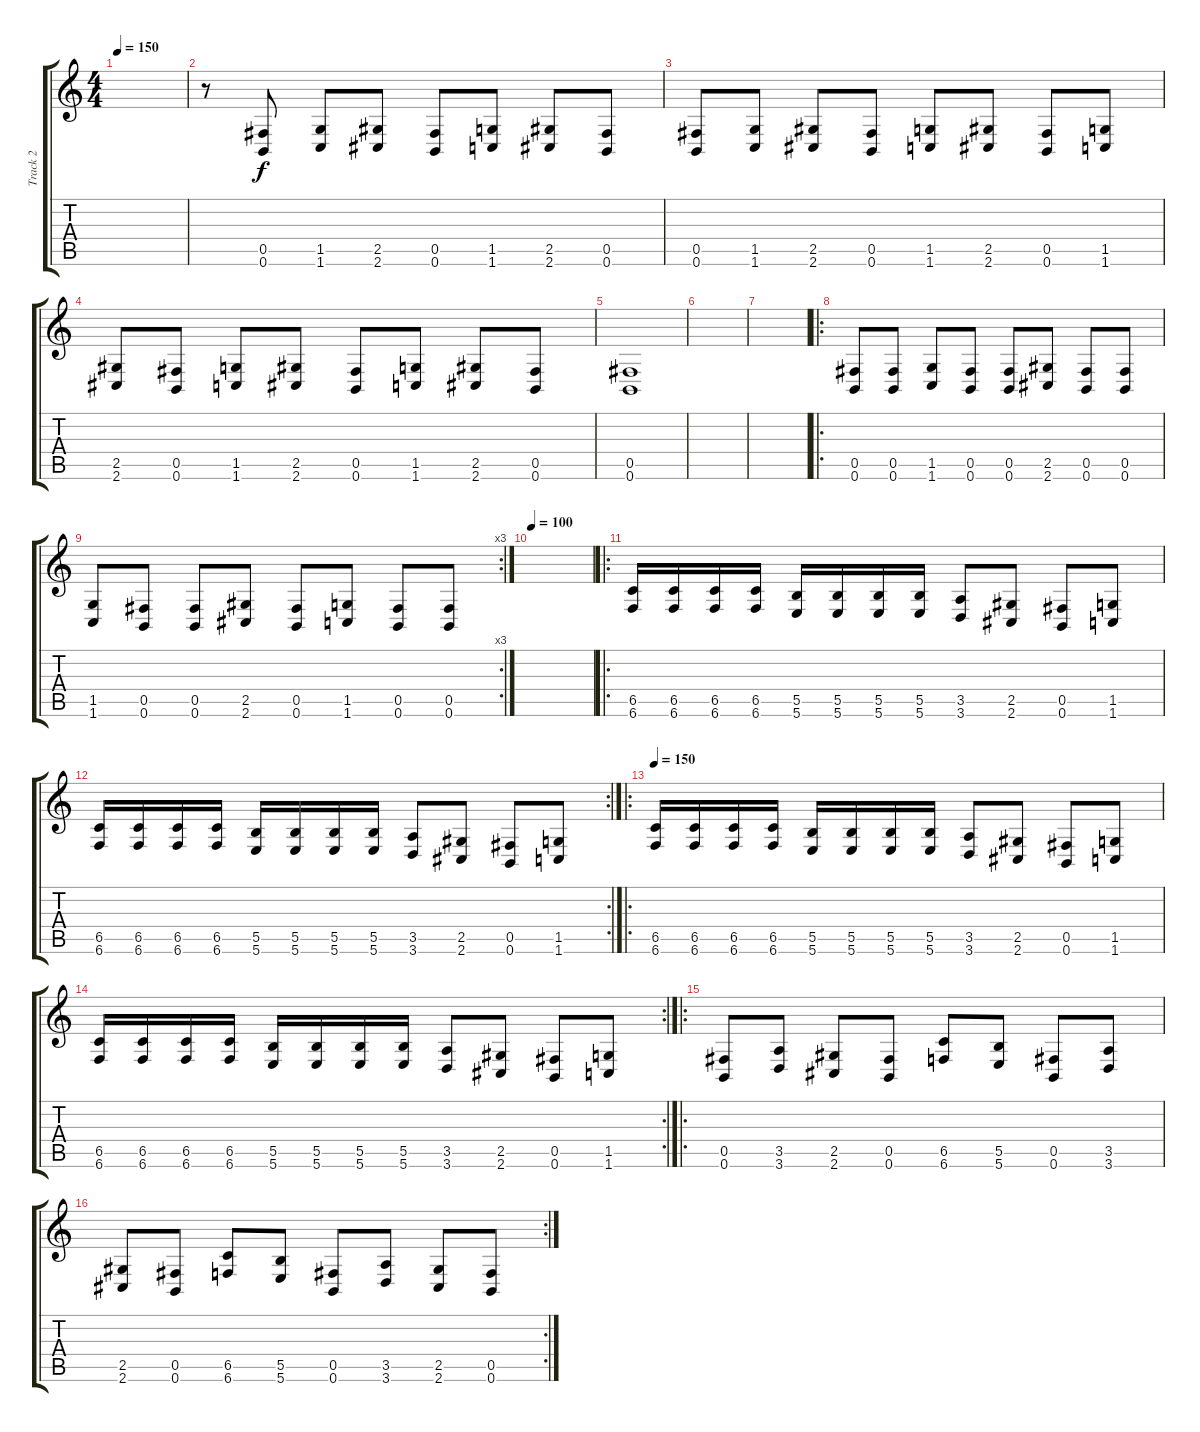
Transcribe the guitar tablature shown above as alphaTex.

\track ("Track 2" "Track 2") {instrument distortionguitar}
\staff {score tabs}
\tuning (Db4 Ab3 E3 B2 Gb2 B1) {hide}
\ts (4 4)
\tempo 150
\clef g2
\ks c
|
r.8 (0.5 0.6).8 (1.5 1.6).8 (2.5 2.6).8 (0.5 0.6).8 (1.5 1.6).8 (2.5 2.6).8 (0.5 0.6).8 |
(0.5 0.6).8 (1.5 1.6).8 (2.5 2.6).8 (0.5 0.6).8 (1.5 1.6).8 (2.5 2.6).8 (0.5 0.6).8 (1.5 1.6).8 |
(2.5 2.6).8 (0.5 0.6).8 (1.5 1.6).8 (2.5 2.6).8 (0.5 0.6).8 (1.5 1.6).8 (2.5 2.6).8 (0.5 0.6).8 |
(0.5 0.6).1 |
|
|
\ro
(0.5 0.6).8 (0.5 0.6).8 (1.5 1.6).8 (0.5 0.6).8 (0.5 0.6).8 (2.5 2.6).8 (0.5 0.6).8 (0.5 0.6).8 |
\rc 3
(1.5 1.6).8 (0.5 0.6).8 (0.5 0.6).8 (2.5 2.6).8 (0.5 0.6).8 (1.5 1.6).8 (0.5 0.6).8 (0.5 0.6).8 |
\tempo 100
|
\ro
(6.5 6.6).16 (6.5 6.6).16 (6.5 6.6).16 (6.5 6.6).16 (5.5 5.6).16 (5.5 5.6).16 (5.5 5.6).16 (5.5 5.6).16 (3.5 3.6).8 (2.5 2.6).8 (0.5 0.6).8 (1.5 1.6).8 |
\rc 2
(6.5 6.6).16 (6.5 6.6).16 (6.5 6.6).16 (6.5 6.6).16 (5.5 5.6).16 (5.5 5.6).16 (5.5 5.6).16 (5.5 5.6).16 (3.5 3.6).8 (2.5 2.6).8 (0.5 0.6).8 (1.5 1.6).8 |
\ro
\tempo 150
(6.5 6.6).16 (6.5 6.6).16 (6.5 6.6).16 (6.5 6.6).16 (5.5 5.6).16 (5.5 5.6).16 (5.5 5.6).16 (5.5 5.6).16 (3.5 3.6).8 (2.5 2.6).8 (0.5 0.6).8 (1.5 1.6).8 |
\rc 2
(6.5 6.6).16 (6.5 6.6).16 (6.5 6.6).16 (6.5 6.6).16 (5.5 5.6).16 (5.5 5.6).16 (5.5 5.6).16 (5.5 5.6).16 (3.5 3.6).8 (2.5 2.6).8 (0.5 0.6).8 (1.5 1.6).8 |
\ro
(0.5 0.6).8 (3.5 3.6).8 (2.5 2.6).8 (0.5 0.6).8 (6.5 6.6).8 (5.5 5.6).8 (0.5 0.6).8 (3.5 3.6).8 |
\rc 2
(2.5 2.6).8 (0.5 0.6).8 (6.5 6.6).8 (5.5 5.6).8 (0.5 0.6).8 (3.5 3.6).8 (2.5 2.6).8 (0.5 0.6).8
